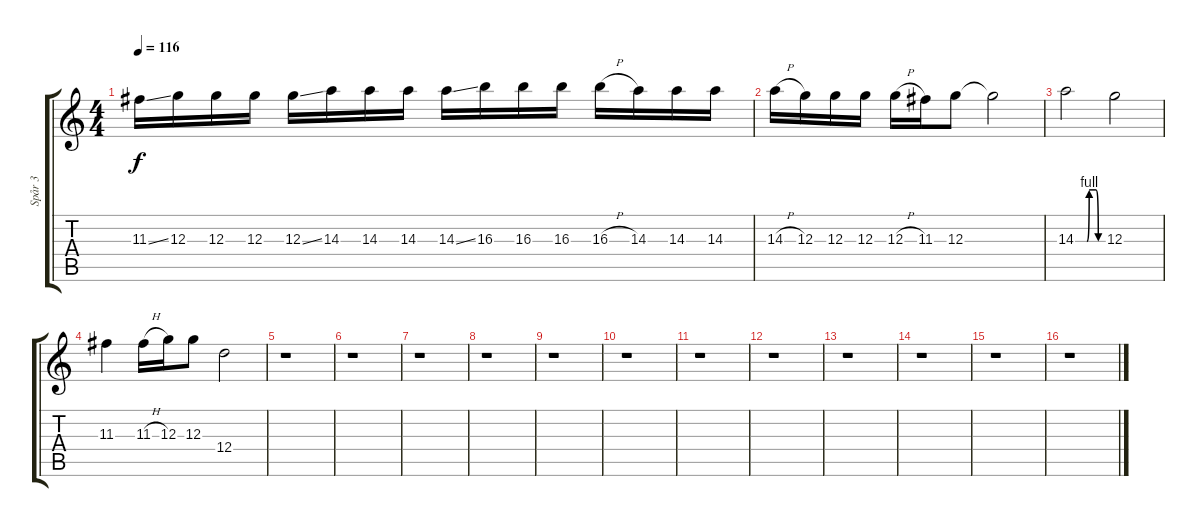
\track ("Spår 3" "Spår 3") {instrument distortionguitar}
\staff {score tabs}
\tuning (E4 B3 G3 D3 A2 D2) {hide}
\ts (4 4)
\tempo 116
\clef g2
\ks c
11.3{ss}.16{dy f} 12.3.16 12.3.16 12.3.16 12.3{ss}.16 14.3.16 14.3.16 14.3.16 14.3{ss}.16 16.3.16 16.3.16 16.3.16 16.3{h}.16 14.3.16 14.3.16 14.3.16 |
14.3{h}.16 12.3.16 12.3.16 12.3.16 12.3{h}.16 11.3.16 12.3.8 12.3{t}.2 |
14.3{be (custom 0 0 15 0 25 0 30 4 45 4 50 0 60 0)}.2 12.3.2 |
11.3.4 11.3{h}.16 12.3.16 12.3.8 12.4.2 |
r.1 |
r.1 |
r.1 |
r.1 |
r.1 |
r.1 |
r.1 |
r.1 |
r.1 |
r.1 |
r.1 |
r.1
